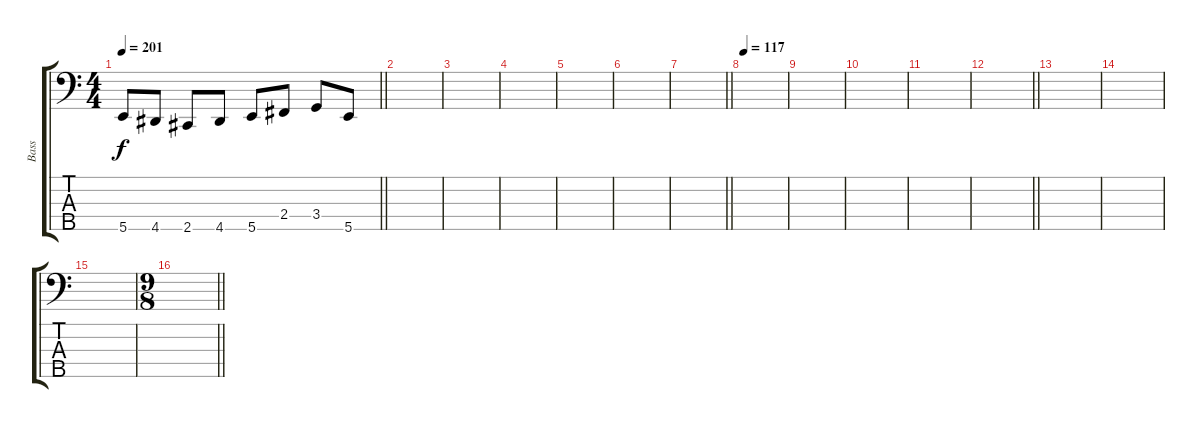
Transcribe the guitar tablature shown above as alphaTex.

\track ("Bass" "Bass") {instrument electricbassfinger}
\staff {score tabs}
\tuning (G2 D2 A1 E1 B0) {hide}
\ts (4 4)
\tempo 201
\clef f4
\barLineRight lightlight
\ks c
5.5.8{dy f} 4.5.8 2.5.8 4.5.8 5.5.8 2.4.8 3.4.8 5.5.8 |
\section ("" "")
|
|
|
|
|
\barLineRight lightlight
|
\tempo 117
|
|
|
|
\barLineRight lightlight
|
|
|
|
\ts (9 8)
\barLineRight lightlight
